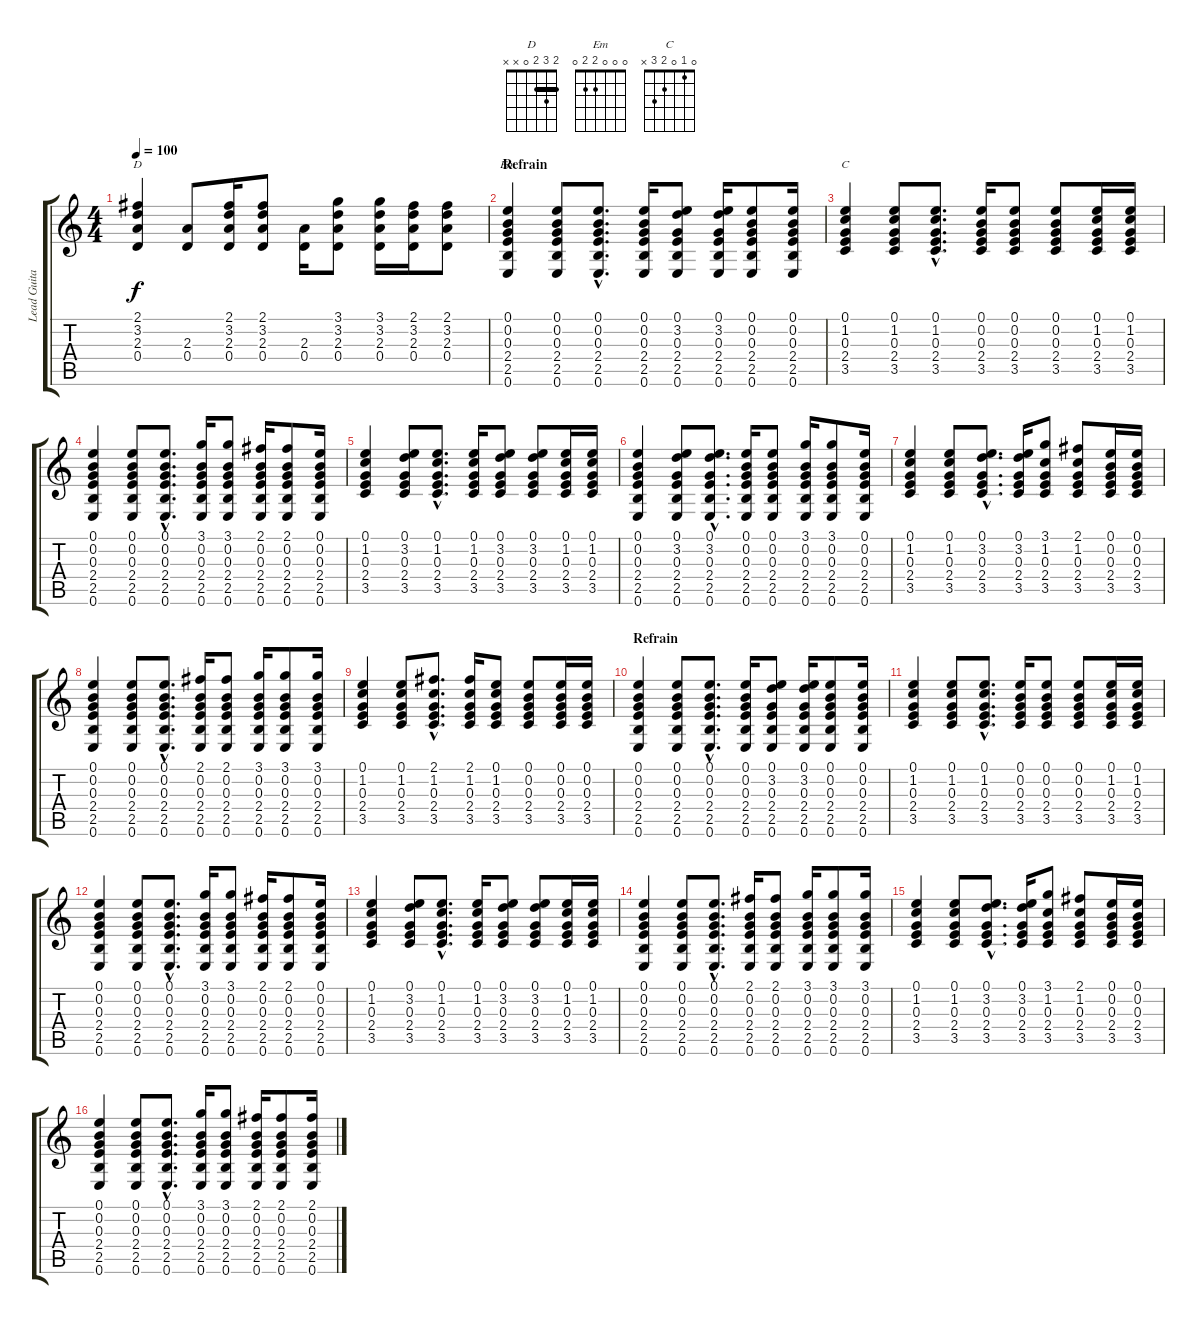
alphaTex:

\track ("Lead Guitar" "Lead Guita") {instrument acousticguitarsteel}
\staff {score tabs}
\tuning (E4 B3 G3 D3 A2 E2) {hide}
\chord ("D" 2 3 2 0 x x) {barre 2}
\chord ("Em" 0 0 0 2 2 0)
\chord ("C" 0 1 0 2 3 x)
\ts (4 4)
\tempo 100
\clef g2
\ks c
(2.1 3.2 2.3 0.4).4{ch "D" dy f} (2.3 0.4).8 (2.1 3.2 2.3 0.4).16 (2.1 3.2 2.3 0.4).8 (2.3 0.4).16 (3.1 3.2 2.3 0.4).8 (3.1 3.2 2.3 0.4).16 (2.1 3.2 2.3 0.4).16 (2.1 3.2 2.3 0.4).8 |
\section ("" "Refrain")
(0.1 0.2 0.3 2.4 2.5 0.6).4{ch "Em"} (0.1 0.2 0.3 2.4 2.5 0.6).8 (0.1{hac} 0.2{hac} 0.3{hac} 2.4{hac} 2.5{hac} 0.6{hac}).8{d} (0.1 0.2 0.3 2.4 2.5 0.6).16 (0.1 3.2 0.3 2.4 2.5 0.6).8 (0.1 3.2 0.3 2.4 2.5 0.6).16 (0.1 0.2 0.3 2.4 2.5 0.6).8 (0.1 0.2 0.3 2.4 2.5 0.6).16 |
(0.1 1.2 0.3 2.4 3.5).4{ch "C"} (0.1 1.2 0.3 2.4 3.5).8 (0.1{hac} 1.2{hac} 0.3{hac} 2.4{hac} 3.5{hac}).8{d} (0.1 0.2 0.3 2.4 3.5).16 (0.1 0.2 0.3 2.4 3.5).8 (0.1 0.2 0.3 2.4 3.5).8 (0.1 1.2 0.3 2.4 3.5).16 (0.1 1.2 0.3 2.4 3.5).16 |
(0.1 0.2 0.3 2.4 2.5 0.6).4 (0.1 0.2 0.3 2.4 2.5 0.6).8 (0.1{hac} 0.2{hac} 0.3{hac} 2.4{hac} 2.5{hac} 0.6{hac}).8{d} (3.1 0.2 0.3 2.4 2.5 0.6).16 (3.1 0.2 0.3 2.4 2.5 0.6).8 (2.1 0.2 0.3 2.4 2.5 0.6).16 (2.1 0.2 0.3 2.4 2.5 0.6).8 (0.1 0.2 0.3 2.4 2.5 0.6).16 |
(0.1 1.2 0.3 2.4 3.5).4 (0.1 3.2 0.3 2.4 3.5).8 (0.1{hac} 1.2{hac} 0.3{hac} 2.4{hac} 3.5{hac}).8{d} (0.1 1.2 0.3 2.4 3.5).16 (0.1 3.2 0.3 2.4 3.5).8 (0.1 3.2 0.3 2.4 3.5).8 (0.1 1.2 0.3 2.4 3.5).16 (0.1 1.2 0.3 2.4 3.5).16 |
(0.1 0.2 0.3 2.4 2.5 0.6).4 (0.1 3.2 0.3 2.4 2.5 0.6).8 (0.1{hac} 3.2{hac} 0.3{hac} 2.4{hac} 2.5{hac} 0.6{hac}).8{d} (0.1 0.2 0.3 2.4 2.5 0.6).16 (0.1 0.2 0.3 2.4 2.5 0.6).8 (3.1 0.2 0.3 2.4 2.5 0.6).16 (3.1 0.2 0.3 2.4 2.5 0.6).8 (0.1 0.2 0.3 2.4 2.5 0.6).16 |
(0.1 1.2 0.3 2.4 3.5).4 (0.1 1.2 0.3 2.4 3.5).8 (0.1{hac} 3.2{hac} 0.3{hac} 2.4{hac} 3.5{hac}).8{d} (0.1 3.2 0.3 2.4 3.5).16 (3.1 1.2 0.3 2.4 3.5).8 (2.1 1.2 0.3 2.4 3.5).8 (0.1 0.2 0.3 2.4 3.5).16 (0.1 0.2 0.3 2.4 3.5).16 |
(0.1 0.2 0.3 2.4 2.5 0.6).4 (0.1 0.2 0.3 2.4 2.5 0.6).8 (0.1{hac} 0.2{hac} 0.3{hac} 2.4{hac} 2.5{hac} 0.6{hac}).8{d} (2.1 0.2 0.3 2.4 2.5 0.6).16 (2.1 0.2 0.3 2.4 2.5 0.6).8 (3.1 0.2 0.3 2.4 2.5 0.6).16 (3.1 0.2 0.3 2.4 2.5 0.6).8 (3.1 0.2 0.3 2.4 2.5 0.6).16 |
(0.1 1.2 0.3 2.4 3.5).4 (0.1 1.2 0.3 2.4 3.5).8 (2.1{hac} 1.2{hac} 0.3{hac} 2.4{hac} 3.5{hac}).8{d} (2.1 1.2 0.3 2.4 3.5).16 (0.1 1.2 0.3 2.4 3.5).8 (0.1 0.2 0.3 2.4 3.5).8 (0.1 0.2 0.3 2.4 3.5).16 (0.1 0.2 0.3 2.4 3.5).16 |
\section ("" "Refrain")
(0.1 0.2 0.3 2.4 2.5 0.6).4 (0.1 0.2 0.3 2.4 2.5 0.6).8 (0.1{hac} 0.2{hac} 0.3{hac} 2.4{hac} 2.5{hac} 0.6{hac}).8{d} (0.1 0.2 0.3 2.4 2.5 0.6).16 (0.1 3.2 0.3 2.4 2.5 0.6).8 (0.1 3.2 0.3 2.4 2.5 0.6).16 (0.1 0.2 0.3 2.4 2.5 0.6).8 (0.1 0.2 0.3 2.4 2.5 0.6).16 |
(0.1 1.2 0.3 2.4 3.5).4 (0.1 1.2 0.3 2.4 3.5).8 (0.1{hac} 1.2{hac} 0.3{hac} 2.4{hac} 3.5{hac}).8{d} (0.1 0.2 0.3 2.4 3.5).16 (0.1 0.2 0.3 2.4 3.5).8 (0.1 0.2 0.3 2.4 3.5).8 (0.1 1.2 0.3 2.4 3.5).16 (0.1 1.2 0.3 2.4 3.5).16 |
(0.1 0.2 0.3 2.4 2.5 0.6).4 (0.1 0.2 0.3 2.4 2.5 0.6).8 (0.1{hac} 0.2{hac} 0.3{hac} 2.4{hac} 2.5{hac} 0.6{hac}).8{d} (3.1 0.2 0.3 2.4 2.5 0.6).16 (3.1 0.2 0.3 2.4 2.5 0.6).8 (2.1 0.2 0.3 2.4 2.5 0.6).16 (2.1 0.2 0.3 2.4 2.5 0.6).8 (0.1 0.2 0.3 2.4 2.5 0.6).16 |
(0.1 1.2 0.3 2.4 3.5).4 (0.1 3.2 0.3 2.4 3.5).8 (0.1{hac} 1.2{hac} 0.3{hac} 2.4{hac} 3.5{hac}).8{d} (0.1 1.2 0.3 2.4 3.5).16 (0.1 3.2 0.3 2.4 3.5).8 (0.1 3.2 0.3 2.4 3.5).8 (0.1 1.2 0.3 2.4 3.5).16 (0.1 1.2 0.3 2.4 3.5).16 |
(0.1 0.2 0.3 2.4 2.5 0.6).4 (0.1 0.2 0.3 2.4 2.5 0.6).8 (0.1{hac} 0.2{hac} 0.3{hac} 2.4{hac} 2.5{hac} 0.6{hac}).8{d} (2.1 0.2 0.3 2.4 2.5 0.6).16 (2.1 0.2 0.3 2.4 2.5 0.6).8 (3.1 0.2 0.3 2.4 2.5 0.6).16 (3.1 0.2 0.3 2.4 2.5 0.6).8 (3.1 0.2 0.3 2.4 2.5 0.6).16 |
(0.1 1.2 0.3 2.4 3.5).4 (0.1 1.2 0.3 2.4 3.5).8 (0.1{hac} 3.2{hac} 0.3{hac} 2.4{hac} 3.5{hac}).8{d} (0.1 3.2 0.3 2.4 3.5).16 (3.1 1.2 0.3 2.4 3.5).8 (2.1 1.2 0.3 2.4 3.5).8 (0.1 0.2 0.3 2.4 3.5).16 (0.1 0.2 0.3 2.4 3.5).16 |
(0.1 0.2 0.3 2.4 2.5 0.6).4 (0.1 0.2 0.3 2.4 2.5 0.6).8 (0.1{hac} 0.2{hac} 0.3{hac} 2.4{hac} 2.5{hac} 0.6{hac}).8{d} (3.1 0.2 0.3 2.4 2.5 0.6).16 (3.1 0.2 0.3 2.4 2.5 0.6).8 (2.1 0.2 0.3 2.4 2.5 0.6).16 (2.1 0.2 0.3 2.4 2.5 0.6).8 (2.1 0.2 0.3 2.4 2.5 0.6).16
